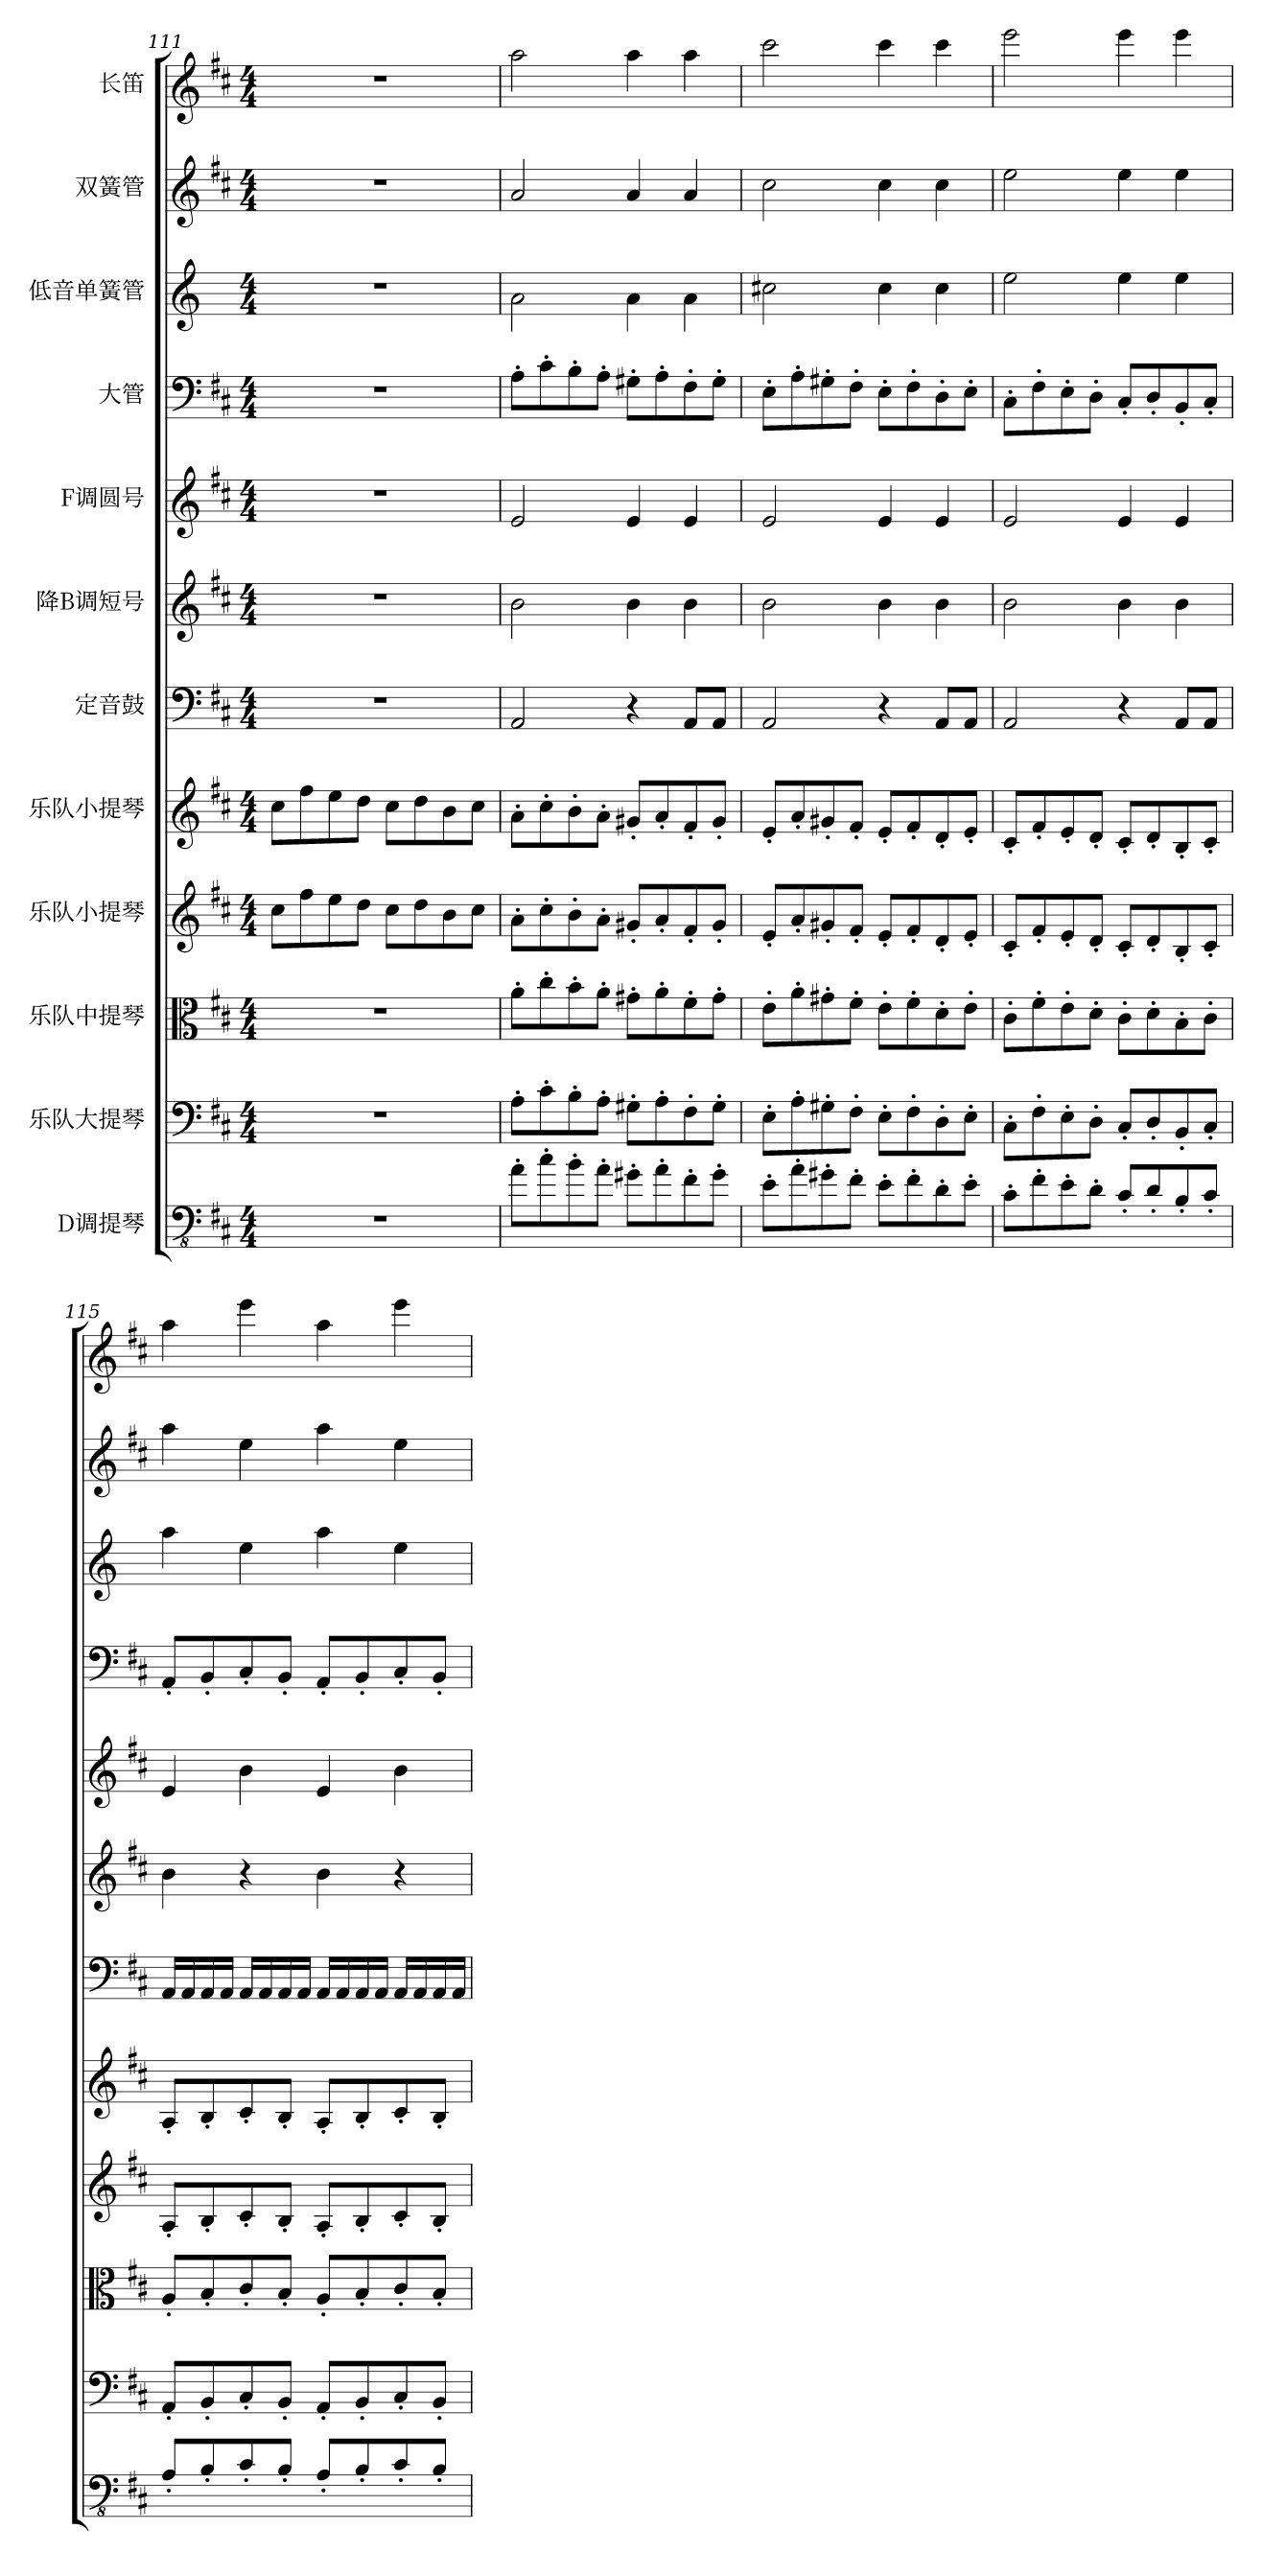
**kern	**kern	**kern	**kern	**kern	**kern	**kern	**kern	**kern	**kern	**kern	**kern
*part12	*part11	*part10	*part9	*part8	*part7	*part6	*part5	*part4	*part3	*part2	*part1
*staff12	*staff11	*staff10	*staff9	*staff8	*staff7	*staff6	*staff5	*staff4	*staff3	*staff2	*staff1
*I"D调提琴	*I"乐队大提琴	*I"乐队中提琴	*I"乐队小提琴	*I"乐队小提琴	*I"定音鼓	*I"降B调短号	*I"F调圆号	*I"大管	*I"低音单簧管	*I"双簧管	*I"长笛
*clefFv4	*clefF4	*clefC3	*clefG2	*clefG2	*clefF4	*clefG2	*clefG2	*clefF4	*clefG2	*clefG2	*clefG2
*ITrd7c12	*	*	*	*	*	*ITrd1c2	*ITrd4c7	*	*ITrd8c14	*	*
*k[f#c#]	*k[f#c#]	*k[f#c#]	*k[f#c#]	*k[f#c#]	*k[f#c#]	*k[]	*k[f#]	*k[f#c#]	*k[]	*k[f#c#]	*k[f#c#]
*M4/4	*M4/4	*M4/4	*M4/4	*M4/4	*M4/4	*M4/4	*M4/4	*M4/4	*M4/4	*M4/4	*M4/4
=111	=111	=111	=111	=111	=111	=111	=111	=111	=111	=111	=111
1r	1r	1r	8cc#\L	8cc#\L	1r	1r	1r	1r	1r	1r	1r
.	.	.	8ff#\	8ff#\	.	.	.	.	.	.	.
.	.	.	8ee\	8ee\	.	.	.	.	.	.	.
.	.	.	8dd\J	8dd\J	.	.	.	.	.	.	.
.	.	.	8cc#\L	8cc#\L	.	.	.	.	.	.	.
.	.	.	8dd\	8dd\	.	.	.	.	.	.	.
.	.	.	8b\	8b\	.	.	.	.	.	.	.
.	.	.	8cc#\J	8cc#\J	.	.	.	.	.	.	.
=112	=112	=112	=112	=112	=112	=112	=112	=112	=112	=112	=112
8AA'\L	8A'\L	8a'\L	8a'\L	8a'\L	2AA/	2a\	2A/	8A'\L	2A\	2a/	2aa\
8C#'\	8c#'\	8cc#'\	8cc#'\	8cc#'\	.	.	.	8c#'\	.	.	.
8BB'\	8B'\	8b'\	8b'\	8b'\	.	.	.	8B'\	.	.	.
8AA'\J	8A'\J	8a'\J	8a'\J	8a'\J	.	.	.	8A'\J	.	.	.
8GG#X'\L	8G#X'\L	8g#X'\L	8g#X'/L	8g#X'/L	4r	4a\	4A/	8G#X'\L	4A\	4a/	4aa\
8AA'\	8A'\	8a'\	8a'/	8a'/	.	.	.	8A'\	.	.	.
8FF#'\	8F#'\	8f#'\	8f#'/	8f#'/	8AA/L	4a\	4A/	8F#'\	4A\	4a/	4aa\
8GG#'\J	8G#'\J	8g#'\J	8g#'/J	8g#'/J	8AA/J	.	.	8G#'\J	.	.	.
!!LO:PB:g=z
=113	=113	=113	=113	=113	=113	=113	=113	=113	=113	=113	=113
8EE'\L	8E'\L	8e'\L	8e'/L	8e'/L	2AA/	2a\	2A/	8E'\L	2c#X\	2cc#\	2ccc#\
8AA'\	8A'\	8a'\	8a'/	8a'/	.	.	.	8A'\	.	.	.
8GG#X'\	8G#X'\	8g#X'\	8g#X'/	8g#X'/	.	.	.	8G#X'\	.	.	.
8FF#'\J	8F#'\J	8f#'\J	8f#'/J	8f#'/J	.	.	.	8F#'\J	.	.	.
8EE'\L	8E'\L	8e'\L	8e'/L	8e'/L	4r	4a\	4A/	8E'\L	4c#\	4cc#\	4ccc#\
8FF#'\	8F#'\	8f#'\	8f#'/	8f#'/	.	.	.	8F#'\	.	.	.
8DD'\	8D'\	8d'\	8d'/	8d'/	8AA/L	4a\	4A/	8D'\	4c#\	4cc#\	4ccc#\
8EE'\J	8E'\J	8e'\J	8e'/J	8e'/J	8AA/J	.	.	8E'\J	.	.	.
=114	=114	=114	=114	=114	=114	=114	=114	=114	=114	=114	=114
8CC#'\L	8C#'\L	8c#'\L	8c#'/L	8c#'/L	2AA/	2a\	2A/	8C#'\L	2e\	2ee\	2eee\
8FF#'\	8F#'\	8f#'\	8f#'/	8f#'/	.	.	.	8F#'\	.	.	.
8EE'\	8E'\	8e'\	8e'/	8e'/	.	.	.	8E'\	.	.	.
8DD'\J	8D'\J	8d'\J	8d'/J	8d'/J	.	.	.	8D'\J	.	.	.
8CC#'/L	8C#'/L	8c#'\L	8c#'/L	8c#'/L	4r	4a\	4A/	8C#'/L	4e\	4ee\	4eee\
8DD'/	8D'/	8d'\	8d'/	8d'/	.	.	.	8D'/	.	.	.
8BBB'/	8BB'/	8B'\	8B'/	8B'/	8AA/L	4a\	4A/	8BB'/	4e\	4ee\	4eee\
8CC#'/J	8C#'/J	8c#'\J	8c#'/J	8c#'/J	8AA/J	.	.	8C#'/J	.	.	.
=115	=115	=115	=115	=115	=115	=115	=115	=115	=115	=115	=115
8AAA'/L	8AA'/L	8A'/L	8A'/L	8A'/L	16AA/LL	4a\	4A/	8AA'/L	4a\	4aa\	4aa\
.	.	.	.	.	16AA/	.	.	.	.	.	.
8BBB'/	8BB'/	8B'/	8B'/	8B'/	16AA/	.	.	8BB'/	.	.	.
.	.	.	.	.	16AA/JJ	.	.	.	.	.	.
8CC#'/	8C#'/	8c#'/	8c#'/	8c#'/	16AA/LL	4r	4e\	8C#'/	4e\	4ee\	4eee\
.	.	.	.	.	16AA/	.	.	.	.	.	.
8BBB'/J	8BB'/J	8B'/J	8B'/J	8B'/J	16AA/	.	.	8BB'/J	.	.	.
.	.	.	.	.	16AA/JJ	.	.	.	.	.	.
8AAA'/L	8AA'/L	8A'/L	8A'/L	8A'/L	16AA/LL	4a\	4A/	8AA'/L	4a\	4aa\	4aa\
.	.	.	.	.	16AA/	.	.	.	.	.	.
8BBB'/	8BB'/	8B'/	8B'/	8B'/	16AA/	.	.	8BB'/	.	.	.
.	.	.	.	.	16AA/JJ	.	.	.	.	.	.
8CC#'/	8C#'/	8c#'/	8c#'/	8c#'/	16AA/LL	4r	4e\	8C#'/	4e\	4ee\	4eee\
.	.	.	.	.	16AA/	.	.	.	.	.	.
8BBB'/J	8BB'/J	8B'/J	8B'/J	8B'/J	16AA/	.	.	8BB'/J	.	.	.
.	.	.	.	.	16AA/JJ	.	.	.	.	.	.
=	=	=	=	=	=	=	=	=	=	=	=
*-	*-	*-	*-	*-	*-	*-	*-	*-	*-	*-	*-
